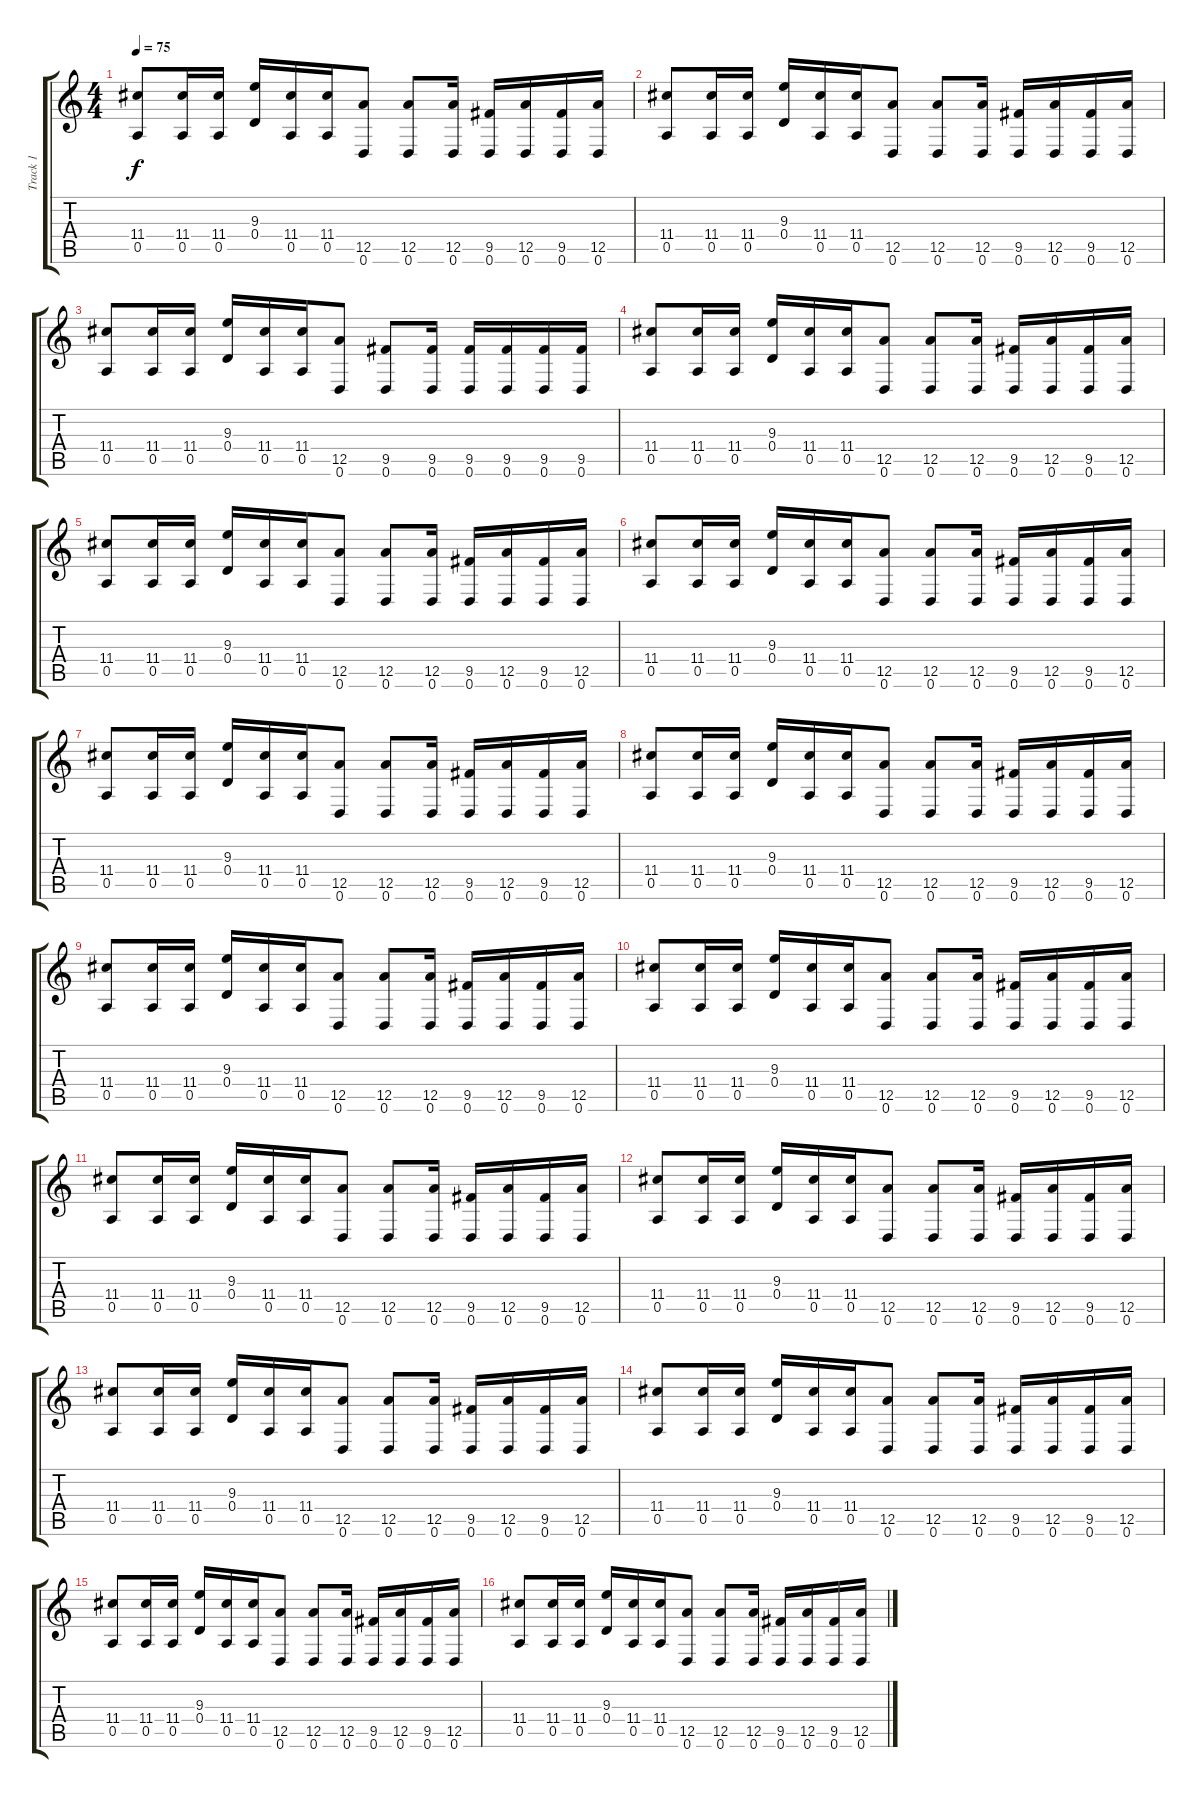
\track ("Track 1" "Track 1") {instrument electricguitarjazz}
\staff {score tabs}
\tuning (E4 B3 G3 D3 A2 D2) {hide}
\ts (4 4)
\tempo 75
\clef g2
\ks c
(11.4 0.5).8{dy f instrument electricguitarjazz} (11.4 0.5).16 (11.4 0.5).16 (9.3 0.4).16 (11.4 0.5).16 (11.4 0.5).16 (12.5 0.6).8 (12.5 0.6).8 (12.5 0.6).16 (9.5 0.6).16 (12.5 0.6).16 (9.5 0.6).16 (12.5 0.6).16 |
(11.4 0.5).8 (11.4 0.5).16 (11.4 0.5).16 (9.3 0.4).16 (11.4 0.5).16 (11.4 0.5).16 (12.5 0.6).8 (12.5 0.6).8 (12.5 0.6).16 (9.5 0.6).16 (12.5 0.6).16 (9.5 0.6).16 (12.5 0.6).16 |
(11.4 0.5).8 (11.4 0.5).16 (11.4 0.5).16 (9.3 0.4).16 (11.4 0.5).16 (11.4 0.5).16 (12.5 0.6).8 (9.5 0.6).8 (9.5 0.6).16 (9.5 0.6).16 (9.5 0.6).16 (9.5 0.6).16 (9.5 0.6).16 |
(11.4 0.5).8 (11.4 0.5).16 (11.4 0.5).16 (9.3 0.4).16 (11.4 0.5).16 (11.4 0.5).16 (12.5 0.6).8 (12.5 0.6).8 (12.5 0.6).16 (9.5 0.6).16 (12.5 0.6).16 (9.5 0.6).16 (12.5 0.6).16 |
(11.4 0.5).8 (11.4 0.5).16 (11.4 0.5).16 (9.3 0.4).16 (11.4 0.5).16 (11.4 0.5).16 (12.5 0.6).8 (12.5 0.6).8 (12.5 0.6).16 (9.5 0.6).16 (12.5 0.6).16 (9.5 0.6).16 (12.5 0.6).16 |
(11.4 0.5).8 (11.4 0.5).16 (11.4 0.5).16 (9.3 0.4).16 (11.4 0.5).16 (11.4 0.5).16 (12.5 0.6).8 (12.5 0.6).8 (12.5 0.6).16 (9.5 0.6).16 (12.5 0.6).16 (9.5 0.6).16 (12.5 0.6).16 |
(11.4 0.5).8 (11.4 0.5).16 (11.4 0.5).16 (9.3 0.4).16 (11.4 0.5).16 (11.4 0.5).16 (12.5 0.6).8 (12.5 0.6).8 (12.5 0.6).16 (9.5 0.6).16 (12.5 0.6).16 (9.5 0.6).16 (12.5 0.6).16 |
(11.4 0.5).8 (11.4 0.5).16 (11.4 0.5).16 (9.3 0.4).16 (11.4 0.5).16 (11.4 0.5).16 (12.5 0.6).8 (12.5 0.6).8 (12.5 0.6).16 (9.5 0.6).16 (12.5 0.6).16 (9.5 0.6).16 (12.5 0.6).16 |
(11.4 0.5).8 (11.4 0.5).16 (11.4 0.5).16 (9.3 0.4).16 (11.4 0.5).16 (11.4 0.5).16 (12.5 0.6).8 (12.5 0.6).8 (12.5 0.6).16 (9.5 0.6).16 (12.5 0.6).16 (9.5 0.6).16 (12.5 0.6).16 |
(11.4 0.5).8 (11.4 0.5).16 (11.4 0.5).16 (9.3 0.4).16 (11.4 0.5).16 (11.4 0.5).16 (12.5 0.6).8 (12.5 0.6).8 (12.5 0.6).16 (9.5 0.6).16 (12.5 0.6).16 (9.5 0.6).16 (12.5 0.6).16 |
(11.4 0.5).8 (11.4 0.5).16 (11.4 0.5).16 (9.3 0.4).16 (11.4 0.5).16 (11.4 0.5).16 (12.5 0.6).8 (12.5 0.6).8 (12.5 0.6).16 (9.5 0.6).16 (12.5 0.6).16 (9.5 0.6).16 (12.5 0.6).16 |
(11.4 0.5).8 (11.4 0.5).16 (11.4 0.5).16 (9.3 0.4).16 (11.4 0.5).16 (11.4 0.5).16 (12.5 0.6).8 (12.5 0.6).8 (12.5 0.6).16 (9.5 0.6).16 (12.5 0.6).16 (9.5 0.6).16 (12.5 0.6).16 |
(11.4 0.5).8 (11.4 0.5).16 (11.4 0.5).16 (9.3 0.4).16 (11.4 0.5).16 (11.4 0.5).16 (12.5 0.6).8 (12.5 0.6).8 (12.5 0.6).16 (9.5 0.6).16 (12.5 0.6).16 (9.5 0.6).16 (12.5 0.6).16 |
(11.4 0.5).8 (11.4 0.5).16 (11.4 0.5).16 (9.3 0.4).16 (11.4 0.5).16 (11.4 0.5).16 (12.5 0.6).8 (12.5 0.6).8 (12.5 0.6).16 (9.5 0.6).16 (12.5 0.6).16 (9.5 0.6).16 (12.5 0.6).16 |
(11.4 0.5).8 (11.4 0.5).16 (11.4 0.5).16 (9.3 0.4).16 (11.4 0.5).16 (11.4 0.5).16 (12.5 0.6).8 (12.5 0.6).8 (12.5 0.6).16 (9.5 0.6).16 (12.5 0.6).16 (9.5 0.6).16 (12.5 0.6).16 |
(11.4 0.5).8 (11.4 0.5).16 (11.4 0.5).16 (9.3 0.4).16 (11.4 0.5).16 (11.4 0.5).16 (12.5 0.6).8 (12.5 0.6).8 (12.5 0.6).16 (9.5 0.6).16 (12.5 0.6).16 (9.5 0.6).16 (12.5 0.6).16
